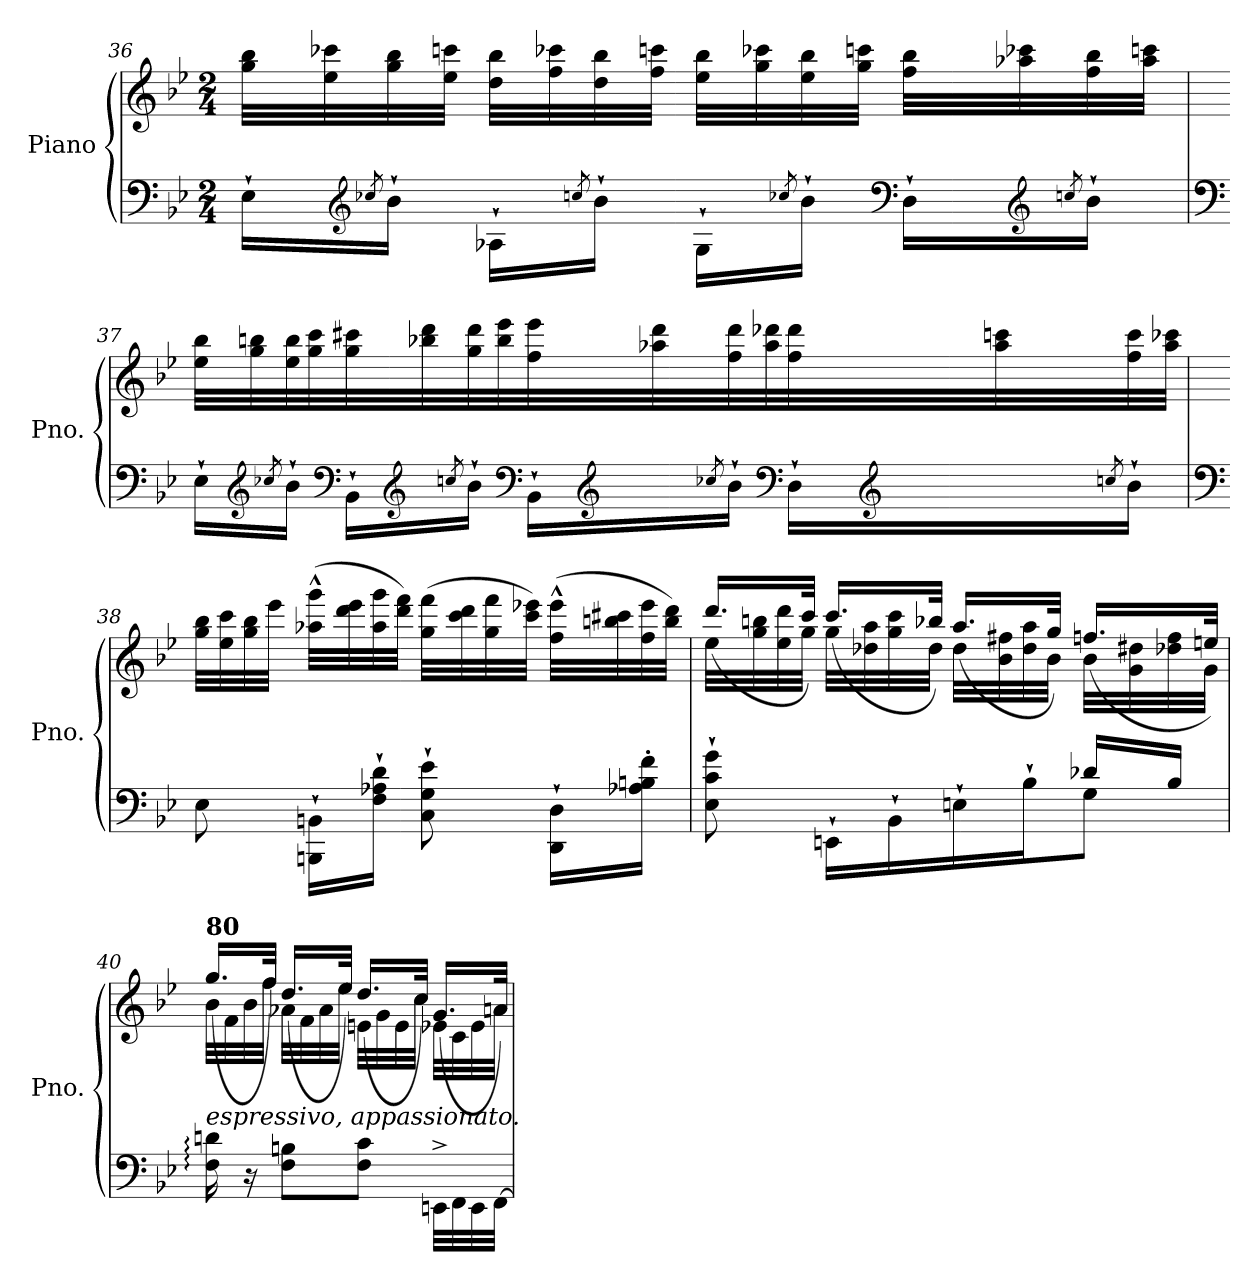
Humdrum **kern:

**kern	**kern	**dynam
*part1	*part1	*part1
*staff2	*staff1	*staff1/2
*I"Piano	*	*
*I'Pno.	*	*
*clefF4	*clefG2	*
*k[b-e-]	*k[b-e-]	*
*M2/4	*M2/4	*
=36	=36	=36
16E-`\LL	32gg\ 32bb-\LLL	.
.	32ee-\ 32ccc-X\	.
*clefG2	*	*
8qcc-X/	.	.
16b-`\JJ	32gg\ 32bb-\	.
.	32ee-\ 32cccn\JJJ	.
16A-X`\LL	32dd\ 32bb-\LLL	.
.	32ff\ 32ccc-X\	.
8qccn/	.	.
16b-`\JJ	32dd\ 32bb-\	.
.	32ff\ 32cccn\JJJ	.
16G`\LL	32ee-\ 32bb-\LLL	.
.	32gg\ 32ccc-X\	.
8qcc-X/	.	.
16b-`\JJ	32ee-\ 32bb-\	.
.	32gg\ 32cccn\JJJ	.
*clefF4	*	*
16D`\LL	32ff\ 32bb-\LLL	.
.	32aa-X\ 32ccc-X\	.
*clefG2	*	*
8qccn/	.	.
16b-`\JJ	32ff\ 32bb-\	.
.	32aa-\ 32cccn\JJJ	.
!!LO:LB:g=z
=37	=37	=37
*clefF4	*	*
16E-`\LL	32ee-\ 32bb-\LLL	.
.	32gg\ 32bbn\	.
*clefG2	*	*
8qcc-X/	.	.
16b-`\JJ	32ee-\ 32bb\	.
.	32gg\ 32ccc\	.
*clefF4	*	*
16BB-`\LL	32gg\ 32ccc#X\	.
.	32bb-X\ 32ddd\	.
*clefG2	*	*
8qccn/	.	.
16b-`\JJ	32gg\ 32ddd\	.
.	32bb-\ 32eee-\	.
*clefF4	*	*
16BB-`\LL	32ff\ 32eee-\	.
.	32aa-X\ 32ddd\	.
*clefG2	*	*
8qcc-X/	.	.
16b-`\JJ	32ff\ 32ddd\	.
.	32aa-\ 32ddd-X\	.
*clefF4	*	*
16D`\LL	32ff\ 32ddd-\	.
.	32aa-\ 32cccn\	.
*clefG2	*	*
8qccn/	.	.
16b-`\JJ	32ff\ 32ccc\	.
.	32aa-\ 32ccc-X\JJJ	.
=38	=38	=38
*clefF4	*	*
8E-\	32gg\ 32bb-\LLL	.
.	32ee-\ 32ccc\	.
.	32gg\ 32bb-\	.
.	32eee-\JJJ	.
!	!	!LO:DY:b
16BBBn\` 16BBn\`LL	(>32aa-X\^^ 32ggg\^^LLL	other-dynamics
.	32ddd\ 32eee-\	.
16F\` 16A-X\` 16d\`JJ	32aa-\ 32ggg\	.
.	32ddd\ 32fff\JJJ)	.
8C\` 8G\` 8e-\`	(>32gg\ 32fff\LLL	.
.	32ccc\ 32ddd\	.
.	32gg\ 32fff\	.
.	32ccc\ 32eee-X\JJJ)	.
16DD\` 16D\`LL	(>32ff\^^ 32eee-\^^LLL	.
.	32bbn\ 32ccc#X\	.
16A-X\' 16Bn\' 16f\'JJ	32ff\ 32eee-\	.
.	32bb\ 32ddd\JJJ)	.
!!LO:LB:g=z
=39	=39	=39
*^	*^	*
8E-\` 8c\` 8g\`	4.ryy	32ee-\LLL	(>16.ddd/LL	.
.	.	32gg\ 32bbn\	.	.
.	.	32ee-\ 32ddd\	.	.
.	.	32gg\JJJ	32ccc/JJk)	.
16EEn`\LL	.	32gg\LLL	(>16.ccc/LL	.
.	.	32dd-X\ 32aa\	.	.
16BB-`\	.	32gg\ 32ccc\	.	.
.	.	32dd-\JJJ	32bb-X/JJk)	.
16En`\	.	32dd-\LLL	(>16.aa/LL	.
.	.	32b-\ 32ff#X\	.	.
16B-`\J	.	32dd-\ 32aa\	.	.
.	.	32b-\JJJ	32gg/JJk)	.
8G\J	16d-X/LL	32b-\LLL	(>16.ffn/LL	.
.	.	32g\ 32dd#X\	.	.
.	16B-/JJ	32dd-X\ 32ff\	.	.
.	.	32g\JJJ	32een/JJk)	.
*v	*v	*	*	*
=40	=40	=40	=40
!	!LO:TX:a:B:t=80	!	!
!	!LO:TX:b:i:t=espressivo, appassionato.	!	!
16F\: 16dn\:	32b-\LLL	(>16.gg/LL	.
.	32f\	.	.
16r	32b-\	.	.
.	32ff\JJJ	32ff/JJk)	.
8F\ 8Bn\L	32a-X\LLL	(>16.dd/LL	.
.	32f\	.	.
.	32a-\	.	.
.	32ee-\JJJ	32ee-/JJk)	.
8F\ 8c\J	32en\LLL	(>16.dd/LL	.
.	32g\	.	.
.	32e\	.	.
.	32cc\JJJ	32cc/JJk)	.
32EEn^\LLL	32e-X\LLL	(>16.g/LL	.
32FF\	32c\	.	.
32EE\	32e-\	.	.
[32FF\JJJ	32an\JJJ	32a/JJk)	.
*	*v	*v	*
=	=	=
*-	*-	*-
